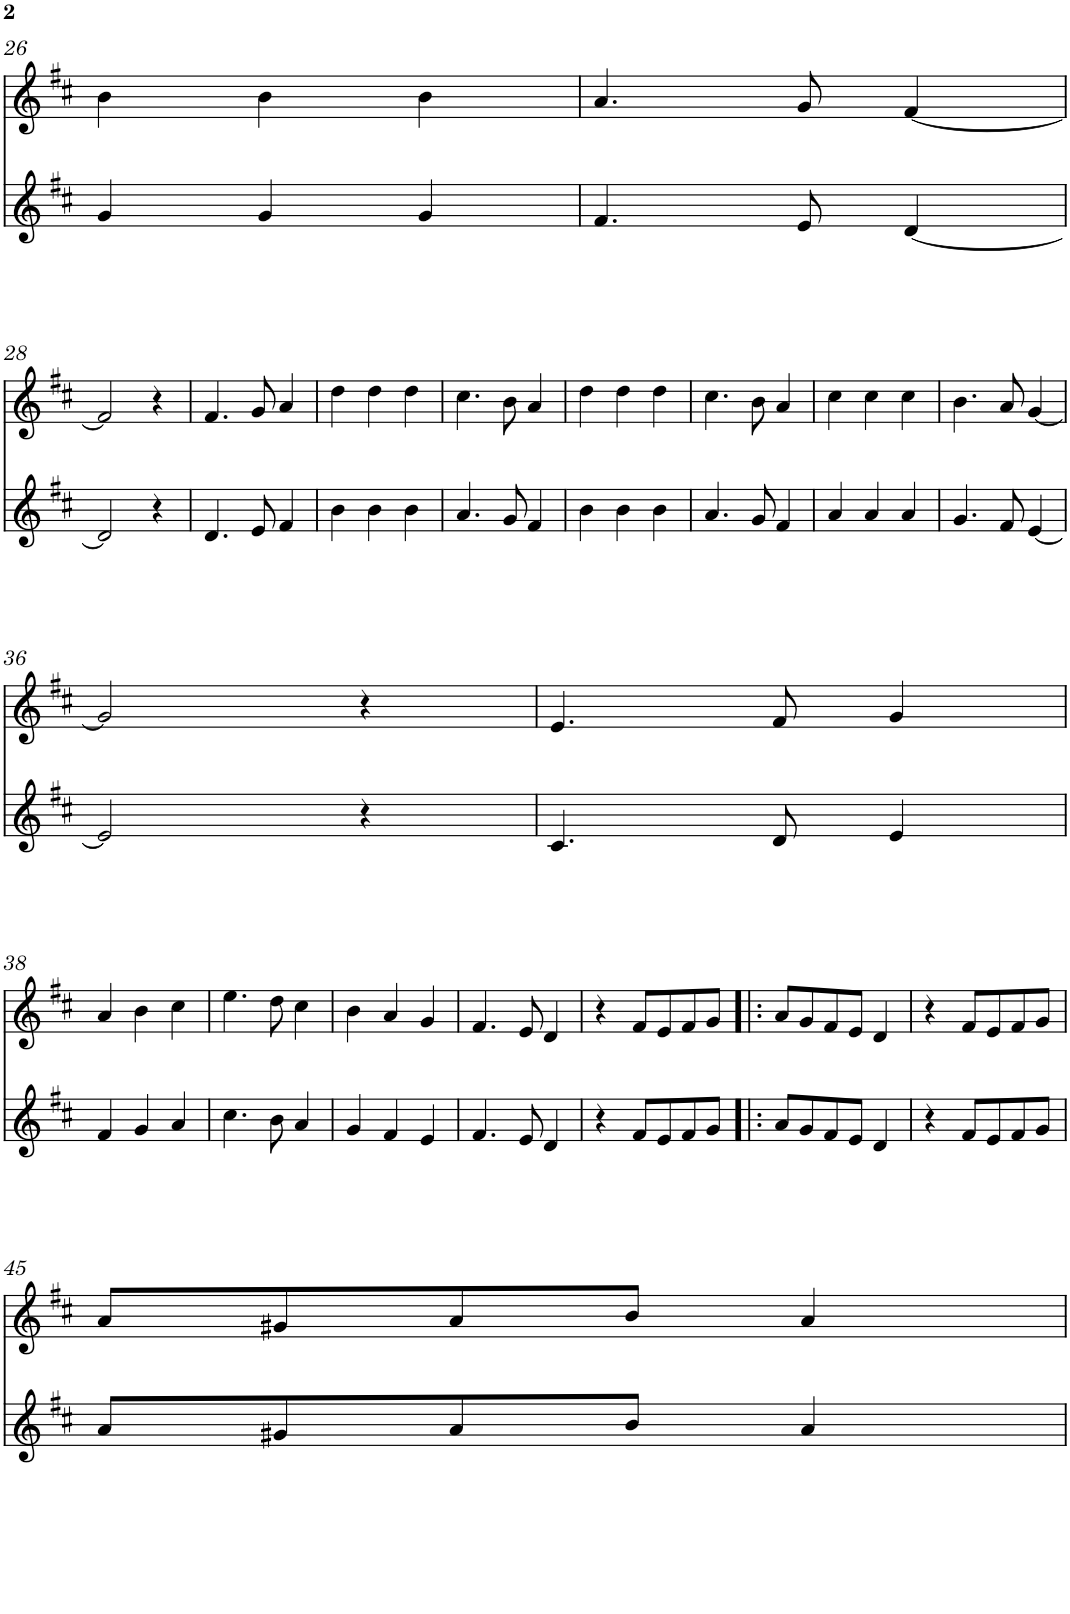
**kern	**kern
*part2	*part1
*staff2	*staff1
*I"Gralla 2	*I"Gralla 1
!!LO:PB:g=z
*clefG2	*clefG2
*k[f#c#]	*k[f#c#]
*M1/8	*M1/8
=26	=26
[8g/	[8b\
8ryy	8ryy
4g/	4b\
4g/	4b\
=27	=27
[8f#/	[8a/
8g/]	8b\]
8ryy	8ryy
8e/	8g/
[4d/	[4f#/
!!LO:LB:g=z
=28	=28
8d/_	8f#/_
8f#/_	8a/_
4ryy	4ryy
4r	4r
=29	=29
[8d/	[8f#/
8d/_	8f#/_
8f#/]	8a/]
8e/	8g/
4f#/	4a/
=30	=30
[8b\	[8dd\
8d/_	8f#/_
8d/_	8f#/_
4b\	4dd\
4b\	4dd\
=31	=31
[8a/	[8cc#\
8b\]	8dd\]
8d/]	8f#/]
8d/]	8f#/]
8g/	8b\
4f#/	4a/
=32	=32
[8b\	[8dd\
8a/_	8cc#\_
4b\	4dd\
4b\	4dd\
=33	=33
[8a/	[8cc#\
8b\]	8dd\]
8a/]	8cc#\]
8g/	8b\
4f#/	4a/
=34	=34
[8a/	[8cc#\
8a/_	8cc#\_
4a/	4cc#\
4a/	4cc#\
=35	=35
[8g/	[8b\
8a/]	8cc#\]
8a/]	8cc#\]
8f#/	8a/
[4e/	[4g/
!!LO:LB:g=z
=36	=36
8e/_	8g/_
8g/_	8b\_
4ryy	4ryy
4r	4r
=37	=37
[8c#/	[8e/
8e/_	8g/_
8g/]	8b\]
8d/	8f#/
4e/	4g/
!!LO:LB:g=z
=38	=38
[8f#/	[8a/
8c#/_	8e/_
8e/_	8g/_
4g/	4b\
4a/	4cc#\
=39	=39
[8cc#\	[8ee\
8f#/]	8a/]
8c#/]	8e/]
8e/]	8g/]
8b\	8dd\
4a/	4cc#\
=40	=40
[8g/	[8b\
8cc#\_	8ee\_
4f#/	4a/
4e/	4g/
=41	=41
[8f#/	[8f#/
8g/]	8b\]
8cc#\]	8ee\]
8e/	8e/
4d/	4d/
=42	=42
8r	8r
8f#/_	8f#/_
8f#/L	8f#/L
8e/	8e/
8f#/	8f#/
8g/J	8g/J
=43!|:	=43!|:
8a/L	8a/L
8r	8r
8f#/]	8f#/]
8g/	8g/
8f#/	8f#/
8e/J	8e/J
4d/	4d/
=44	=44
8r	8r
8ryy	8ryy
8f#/L	8f#/L
8e/	8e/
8f#/	8f#/
8g/J	8g/J
!!LO:LB:g=z
=45	=45
8a/L	8a/L
8r	8r
8g#X/	8g#X/
8a/	8a/
8b/J	8b/J
4a/	4a/
=	=
*-	*-
